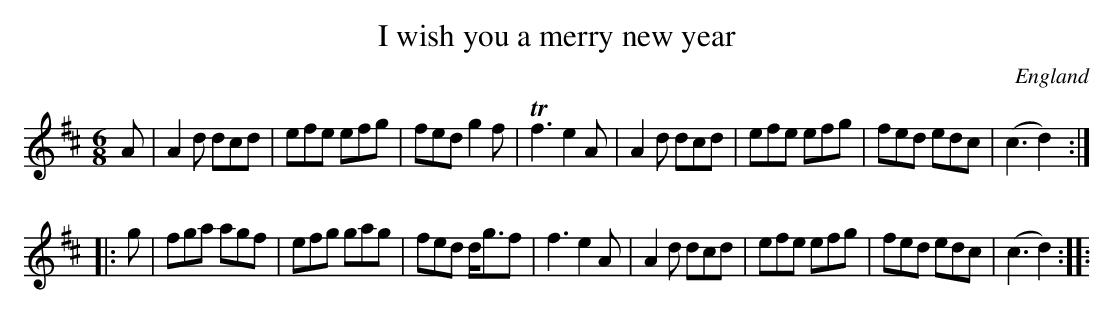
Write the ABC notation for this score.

X:1
T:I wish you a merry new year
L:1/8
M:6/8
O:England
K:D major
A | \
A2d dcd | efe efg | fed g2f | Tf3 e2A | \
A2d dcd | efe efg | fed edc | (c3 d2) ::
g | \
fga agf | efg gag | fed d<gf | f3 e2 A | \
A2d dcd | efe efg | fed edc  | (c3 d2) ::
